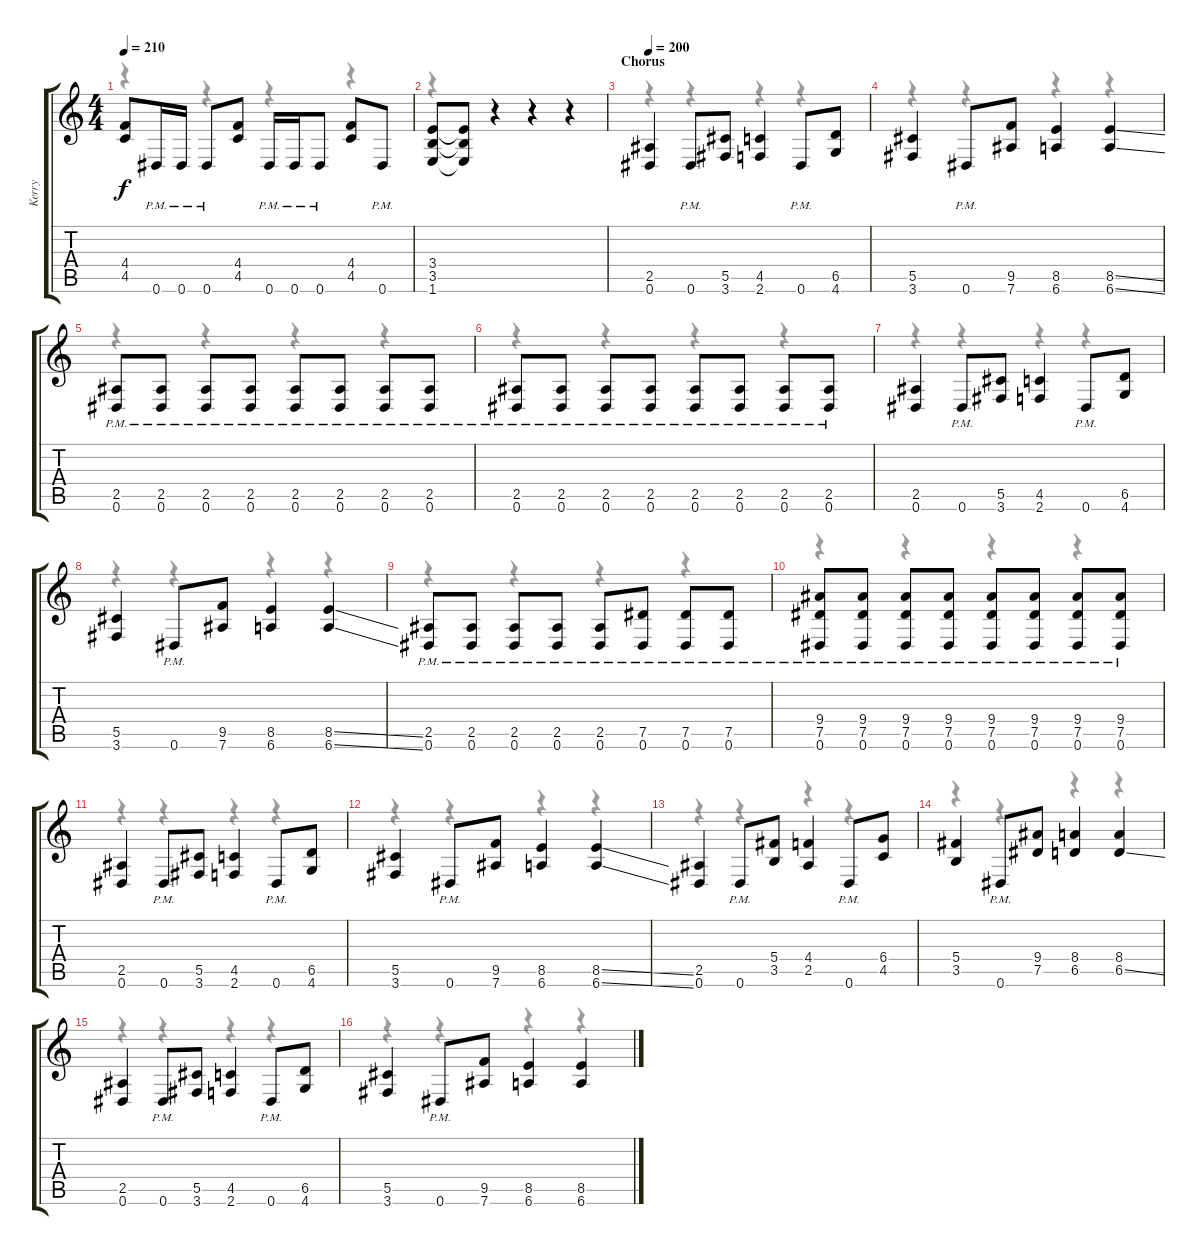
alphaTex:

\track ("Kerry" "Kerry") {instrument distortionguitar}
\staff {score tabs}
\tuning (Eb4 Bb3 Gb3 Db3 Ab2 Eb2) {hide}
\voice
\ts (4 4)
\tempo 210
\clef g2
\ks c
(4.4 4.5).8{dy f} 0.6{pm}.16 0.6{pm}.16 0.6{pm}.8 (4.4 4.5).8 0.6{pm}.16 0.6{pm}.16 0.6{pm}.8 (4.4 4.5).8 0.6{pm}.8 |
(3.4 3.5 1.6).8 (3.4{t} 3.5{t} 1.6{t}).8 r.4 r.4 r.4 |
\section ("" "Chorus")
\tempo 200
(2.5 0.6).4 0.6{pm}.8 (5.5 3.6).8 (4.5 2.6).4 0.6{pm}.8 (6.5 4.6).8 |
(5.5 3.6).4 0.6{pm}.8 (9.5 7.6).8 (8.5 6.6).4 (8.5{ss} 6.6{ss}).4 |
(2.5{pm} 0.6{pm}).8 (2.5{pm} 0.6{pm}).8 (2.5{pm} 0.6{pm}).8 (2.5{pm} 0.6{pm}).8 (2.5{pm} 0.6{pm}).8 (2.5{pm} 0.6{pm}).8 (2.5{pm} 0.6{pm}).8 (2.5{pm} 0.6{pm}).8 |
(2.5{pm} 0.6{pm}).8 (2.5{pm} 0.6{pm}).8 (2.5{pm} 0.6{pm}).8 (2.5{pm} 0.6{pm}).8 (2.5{pm} 0.6{pm}).8 (2.5{pm} 0.6{pm}).8 (2.5{pm} 0.6{pm}).8 (2.5{pm} 0.6{pm}).8 |
(2.5 0.6).4 0.6{pm}.8 (5.5 3.6).8 (4.5 2.6).4 0.6{pm}.8 (6.5 4.6).8 |
(5.5 3.6).4 0.6{pm}.8 (9.5 7.6).8 (8.5 6.6).4 (8.5{ss} 6.6{ss}).4 |
(2.5{pm} 0.6{pm}).8 (2.5{pm} 0.6{pm}).8 (2.5{pm} 0.6{pm}).8 (2.5{pm} 0.6{pm}).8 (2.5{pm} 0.6{pm}).8 (7.5{pm} 0.6{pm}).8 (7.5{pm} 0.6{pm}).8 (7.5{pm} 0.6{pm}).8 |
(9.4{pm} 7.5{pm} 0.6{pm}).8 (9.4{pm} 7.5{pm} 0.6{pm}).8 (9.4{pm} 7.5{pm} 0.6{pm}).8 (9.4{pm} 7.5{pm} 0.6{pm}).8 (9.4{pm} 7.5{pm} 0.6{pm}).8 (9.4{pm} 7.5{pm} 0.6{pm}).8 (9.4{pm} 7.5{pm} 0.6{pm}).8 (9.4{pm} 7.5{pm} 0.6{pm}).8 |
(2.5 0.6).4 0.6{pm}.8 (5.5 3.6).8 (4.5 2.6).4 0.6{pm}.8 (6.5 4.6).8 |
(5.5 3.6).4 0.6{pm}.8 (9.5 7.6).8 (8.5 6.6).4 (8.5{ss} 6.6{ss}).4 |
(2.5 0.6).4 0.6{pm}.8 (5.4 3.5).8 (4.4 2.5).4 0.6{pm}.8 (6.4 4.5).8 |
(5.4 3.5).4 0.6{pm}.8 (9.4 7.5).8 (8.4 6.5).4 (8.4 6.5{ss}).4 |
(2.5 0.6).4 0.6{pm}.8 (5.5 3.6).8 (4.5 2.6).4 0.6{pm}.8 (6.5 4.6).8 |
(5.5 3.6).4 0.6{pm}.8 (9.5 7.6).8 (8.5 6.6).4 (8.5{ss} 6.6{ss}).4
\voice
\clef g2
\ottava regular
\simile none
\ks c
r.4{dy f} r.4 r.4 r.4 |
r.4 r.4 r.4 r.4 |
r.4 r.4 r.4 r.4 |
r.4 r.4 r.4 r.4 |
r.4 r.4 r.4 r.4 |
r.4 r.4 r.4 r.4 |
r.4 r.4 r.4 r.4 |
r.4 r.4 r.4 r.4 |
r.4 r.4 r.4 r.4 |
r.4 r.4 r.4 r.4 |
r.4 r.4 r.4 r.4 |
r.4 r.4 r.4 r.4 |
r.4 r.4 r.4 r.4 |
r.4 r.4 r.4 r.4 |
r.4 r.4 r.4 r.4 |
r.4 r.4 r.4 r.4
